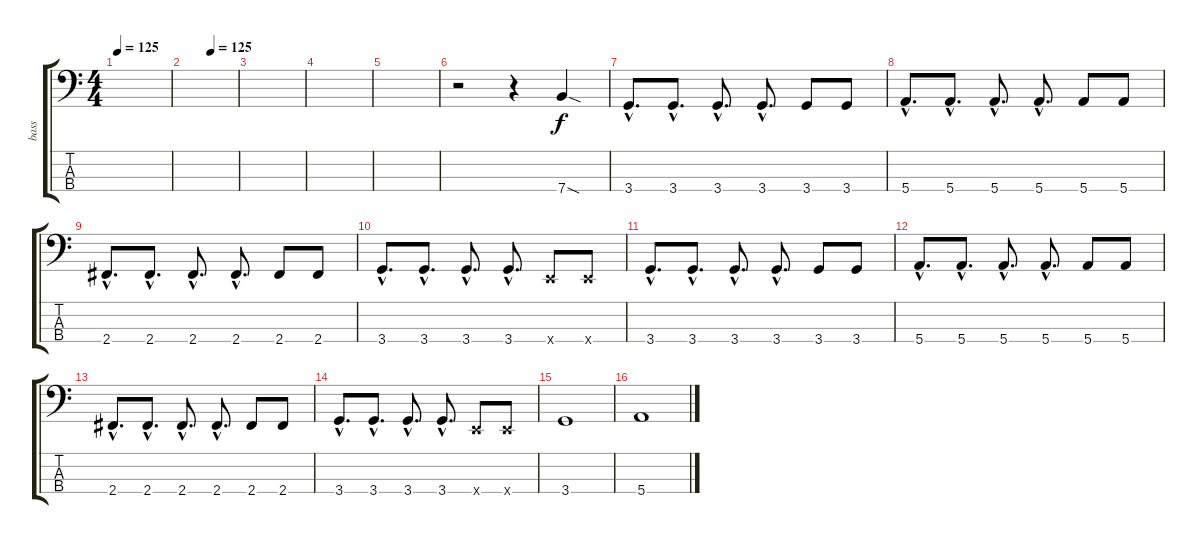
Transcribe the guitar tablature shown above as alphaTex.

\track ("bass" "bass") {instrument electricbasspick}
\staff {score tabs}
\tuning (G2 D2 A1 E1) {hide}
\ts (4 4)
\tempo 125
\tempo 115
\tempo 125
\clef f4
\ks c
|
\tempo (125 0.5)
|
|
|
|
r.2 r.4 7.4{sod}.4 |
3.4{hac}.8{d} 3.4{hac}.8{d} 3.4{hac}.8{d} 3.4{hac}.8{d} 3.4.8 3.4.8 |
5.4{hac}.8{d} 5.4{hac}.8{d} 5.4{hac}.8{d} 5.4{hac}.8{d} 5.4.8 5.4.8 |
2.4{hac}.8{d} 2.4{hac}.8{d} 2.4{hac}.8{d} 2.4{hac}.8{d} 2.4.8 2.4.8 |
3.4{hac}.8{d} 3.4{hac}.8{d} 3.4{hac}.8{d} 3.4{hac}.8{d} 0.4{x}.8 0.4{x}.8 |
3.4{hac}.8{d} 3.4{hac}.8{d} 3.4{hac}.8{d} 3.4{hac}.8{d} 3.4.8 3.4.8 |
5.4{hac}.8{d} 5.4{hac}.8{d} 5.4{hac}.8{d} 5.4{hac}.8{d} 5.4.8 5.4.8 |
2.4{hac}.8{d} 2.4{hac}.8{d} 2.4{hac}.8{d} 2.4{hac}.8{d} 2.4.8 2.4.8 |
3.4{hac}.8{d} 3.4{hac}.8{d} 3.4{hac}.8{d} 3.4{hac}.8{d} 0.4{x}.8 0.4{x}.8 |
3.4.1 |
5.4.1
